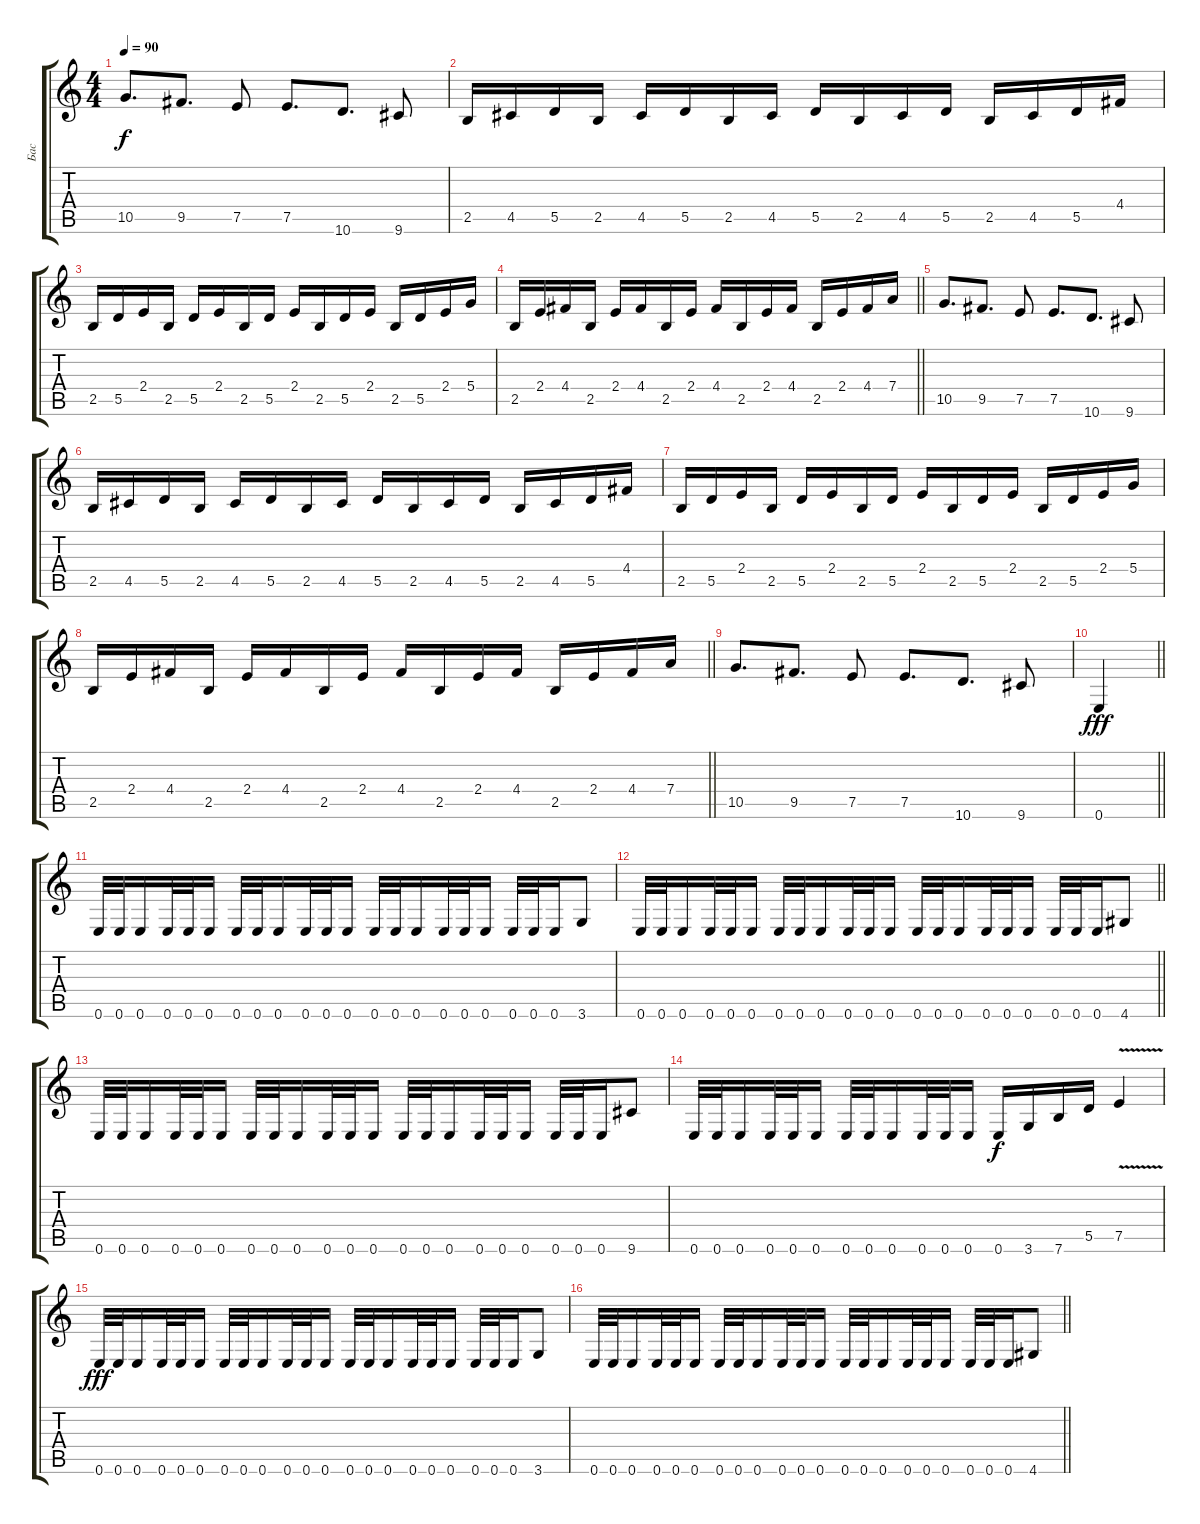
\track ("Бас" "Бас") {instrument slapbass2}
\staff {score tabs}
\tuning (E4 B3 G3 D3 A2 E2) {hide}
\ts (4 4)
\tempo 90
\clef g2
\ks c
10.5.8{d dy f} 9.5.8{d} 7.5.8 7.5.8{d} 10.6.8{d} 9.6.8 |
2.5.16 4.5.16 5.5.16 2.5.16 4.5.16 5.5.16 2.5.16 4.5.16 5.5.16 2.5.16 4.5.16 5.5.16 2.5.16 4.5.16 5.5.16 4.4.16 |
2.5.16 5.5.16 2.4.16 2.5.16 5.5.16 2.4.16 2.5.16 5.5.16 2.4.16 2.5.16 5.5.16 2.4.16 2.5.16 5.5.16 2.4.16 5.4.16 |
\barLineRight lightlight
2.5.16 2.4.16 4.4.16 2.5.16 2.4.16 4.4.16 2.5.16 2.4.16 4.4.16 2.5.16 2.4.16 4.4.16 2.5.16 2.4.16 4.4.16 7.4.16 |
10.5.8{d} 9.5.8{d} 7.5.8 7.5.8{d} 10.6.8{d} 9.6.8 |
2.5.16 4.5.16 5.5.16 2.5.16 4.5.16 5.5.16 2.5.16 4.5.16 5.5.16 2.5.16 4.5.16 5.5.16 2.5.16 4.5.16 5.5.16 4.4.16 |
2.5.16 5.5.16 2.4.16 2.5.16 5.5.16 2.4.16 2.5.16 5.5.16 2.4.16 2.5.16 5.5.16 2.4.16 2.5.16 5.5.16 2.4.16 5.4.16 |
\barLineRight lightlight
2.5.16 2.4.16 4.4.16 2.5.16 2.4.16 4.4.16 2.5.16 2.4.16 4.4.16 2.5.16 2.4.16 4.4.16 2.5.16 2.4.16 4.4.16 7.4.16 |
10.5.8{d} 9.5.8{d} 7.5.8 7.5.8{d} 10.6.8{d} 9.6.8 |
\barLineRight lightlight
0.6.4{dy fff} |
\section ("" "")
0.6.32 0.6.32 0.6.16 0.6.32 0.6.32 0.6.16 0.6.32 0.6.32 0.6.16 0.6.32 0.6.32 0.6.16 0.6.32 0.6.32 0.6.16 0.6.32 0.6.32 0.6.16 0.6.32 0.6.32 0.6.16 3.6.8 |
\barLineRight lightlight
0.6.32 0.6.32 0.6.16 0.6.32 0.6.32 0.6.16 0.6.32 0.6.32 0.6.16 0.6.32 0.6.32 0.6.16 0.6.32 0.6.32 0.6.16 0.6.32 0.6.32 0.6.16 0.6.32 0.6.32 0.6.16 4.6.8 |
0.6.32 0.6.32 0.6.16 0.6.32 0.6.32 0.6.16 0.6.32 0.6.32 0.6.16 0.6.32 0.6.32 0.6.16 0.6.32 0.6.32 0.6.16 0.6.32 0.6.32 0.6.16 0.6.32 0.6.32 0.6.16 9.6.8 |
0.6.32 0.6.32 0.6.16 0.6.32 0.6.32 0.6.16 0.6.32 0.6.32 0.6.16 0.6.32 0.6.32 0.6.16 0.6.16{dy f} 3.6.16 7.6.16 5.5.16 7.5{v}.4 |
0.6.32{dy fff} 0.6.32 0.6.16 0.6.32 0.6.32 0.6.16 0.6.32 0.6.32 0.6.16 0.6.32 0.6.32 0.6.16 0.6.32 0.6.32 0.6.16 0.6.32 0.6.32 0.6.16 0.6.32 0.6.32 0.6.16 3.6.8 |
\barLineRight lightlight
0.6.32 0.6.32 0.6.16 0.6.32 0.6.32 0.6.16 0.6.32 0.6.32 0.6.16 0.6.32 0.6.32 0.6.16 0.6.32 0.6.32 0.6.16 0.6.32 0.6.32 0.6.16 0.6.32 0.6.32 0.6.16 4.6.8
